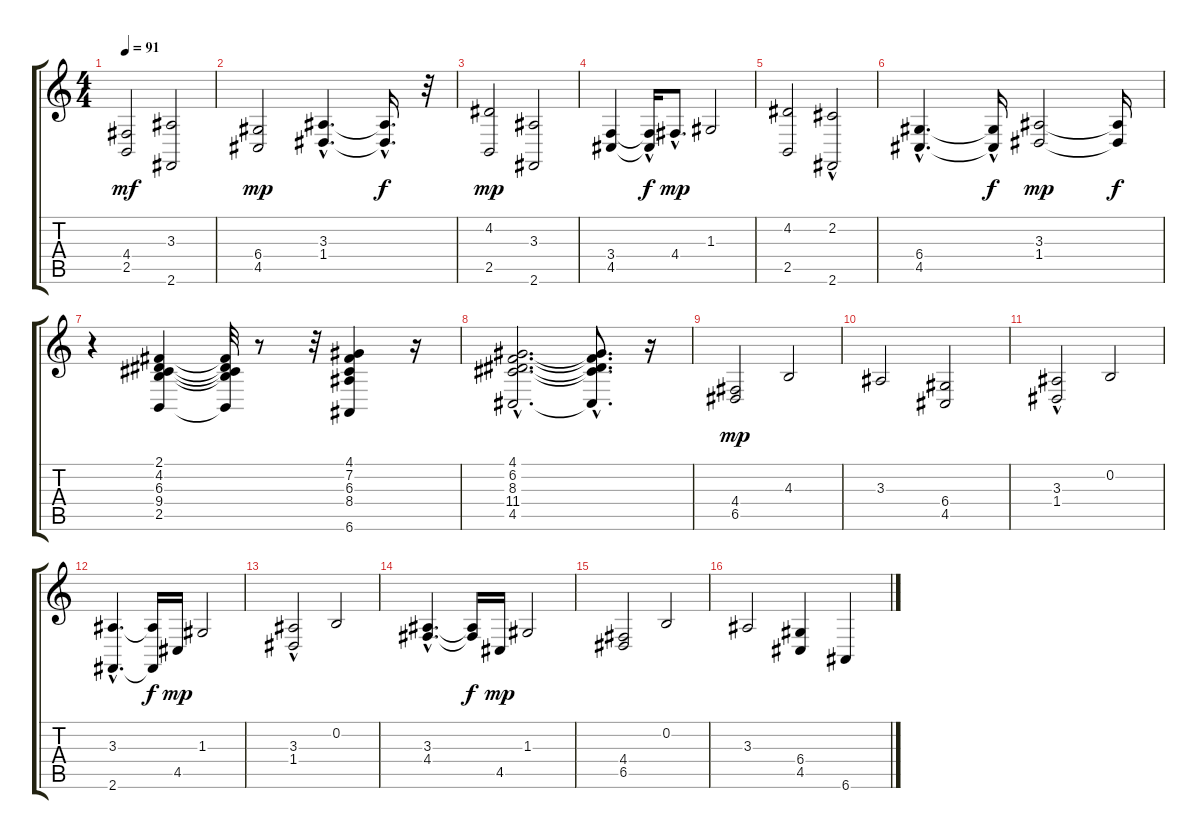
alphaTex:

\track "" {instrument pad2warm}
\staff {score tabs}
\tuning (E4 B3 G3 D3 A2 E2) {hide}
\ts (4 4)
\tempo 91
\clef g2
\ks c
(4.4 2.5).2{dy mf} (3.3 2.6).2 |
(6.4 4.5).2{dy mp} (3.3{hac} 1.4{hac}).4{d} (3.3{hac t} 1.4{hac t}).16{d dy f} r.32 |
(4.2 2.5).2{dy mp} (3.3 2.6).2 |
(3.4 4.5).4 (3.4{t} 4.5{hac t}).16{dy f} 4.4{hac}.8{d dy mp} 1.3.2 |
(4.2 2.5).2 (2.2 2.6{hac}).2 |
(6.4{hac} 4.5{hac}).4{d} (6.4{hac t} 4.5{hac t}).16{dy f} (3.3 1.4).2{dy mp} (3.3{t} 1.4{t}).16{dy f} |
r.4 (2.1 4.2 6.3 9.4 2.5).4{instrument synthstrings1} (2.1{t} 4.2{t} 6.3{t} 9.4{t} 2.5{t}).32 r.8 r.32 (4.1 7.2 6.3 8.4 6.6).4 r.16 |
(4.1{hac} 6.2{hac} 8.3{hac} 11.4{hac} 4.5{hac}).2{d} (4.1{hac t} 6.2{hac t} 8.3{hac t} 11.4{hac t} 4.5{hac t}).8{d} r.16 |
(4.4 6.5).2{dy mp instrument pad2warm} 4.3.2 |
3.3.2 (6.4 4.5).2 |
(3.3{hac} 1.4).2 0.2.2 |
(3.3{hac} 2.6{hac}).4{d} (3.3{t} 2.6{t}).16{dy f} 4.5.16{dy mp} 1.3.2 |
(3.3{hac} 1.4).2 0.2.2 |
(3.3{hac} 4.4{hac}).4{d} (3.3{t} 4.4{t}).16{dy f} 4.5.16{dy mp} 1.3.2 |
(4.4 6.5).2 0.2.2 |
3.3.2 (6.4 4.5).4 6.6.4
